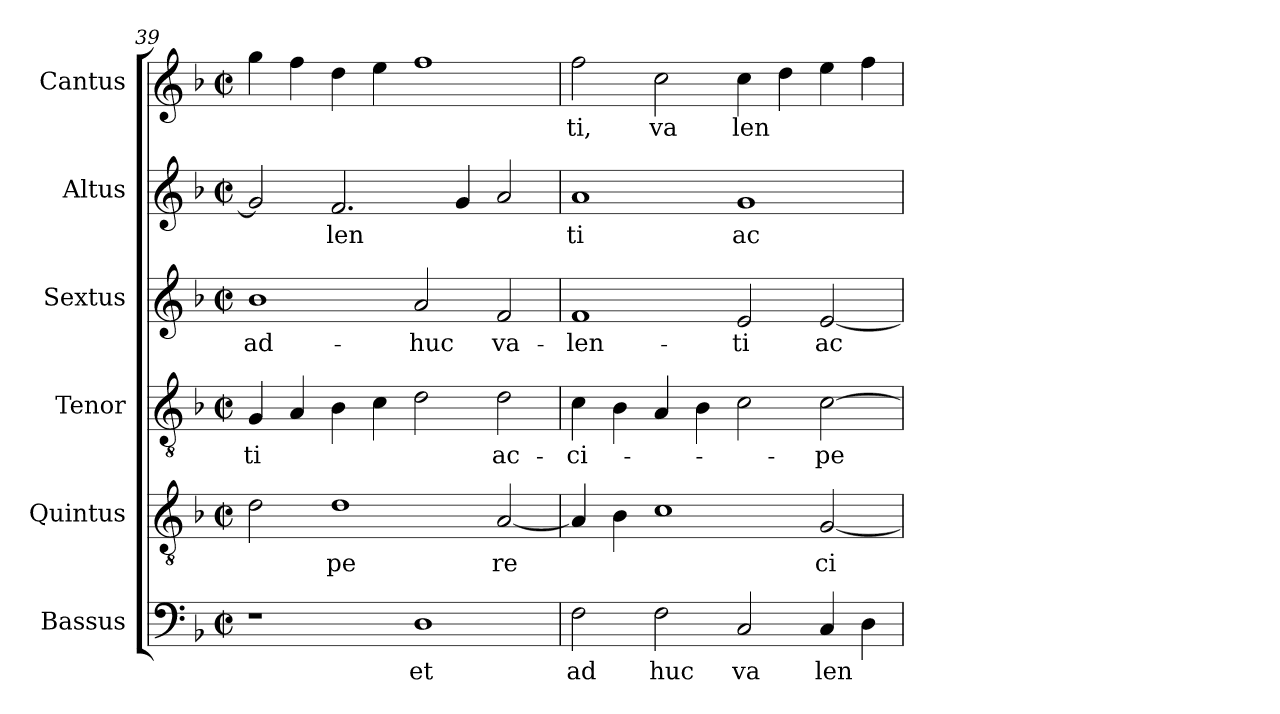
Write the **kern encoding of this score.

**kern	**text	**kern	**text	**kern	**text	**kern	**text	**kern	**text	**kern	**text
*part6	*part6	*part5	*part5	*part4	*part4	*part3	*part3	*part2	*part2	*part1	*part1
*staff6	*staff6	*staff5	*staff5	*staff4	*staff4	*staff3	*staff3	*staff2	*staff2	*staff1	*staff1
*I"Bassus	*	*I"Quintus	*	*I"Tenor	*	*I"Sextus	*	*I"Altus	*	*I"Cantus	*
*clefF4	*	*clefGv2	*	*clefGv2	*	*clefG2	*	*clefG2	*	*clefG2	*
*k[b-]	*	*k[b-]	*	*k[b-]	*	*k[b-]	*	*k[b-]	*	*k[b-]	*
*F:	*	*F:	*	*F:	*	*F:	*	*F:	*	*F:	*
*M2/2	*	*M2/2	*	*M2/2	*	*M2/2	*	*M2/2	*	*M2/2	*
*met(c|)	*	*met(c|)	*	*met(c|)	*	*met(c|)	*	*met(c|)	*	*met(c|)	*
=39	=39	=39	=39	=39	=39	=39	=39	=39	=39	=39	=39
!	!	!	!	!	!LO:LY:b:cj	!	!LO:LY:b:cj	!	!	!	!
1r	.	2d\	.	4G/	-ti	1b-	ad-	2g/]	.	4gg\	.
.	.	.	.	4A/	.	.	.	.	.	4ff\	.
!	!	!	!LO:LY:b:cj	!	!	!	!	!	!LO:LY:b	!	!
.	.	1d	pe	4B-\	.	.	.	2.f/	len	4dd\	.
.	.	.	.	4c\	.	.	.	.	.	4ee\	.
!	!LO:LY:b:cj	!	!	!	!	!	!LO:LY:b:cj	!	!	!	!
1D	et	.	.	2d\	.	2a/	-huc	.	.	1ff	.
.	.	.	.	.	.	.	.	4g/	.	.	.
!	!	!	!LO:LY:b:cj	!	!LO:LY:b:cj	!	!LO:LY:b:cj	!	!	!	!
.	.	[<2A/	re	2d\	ac-	2f/	va-	2a/	.	.	.
=40	=40	=40	=40	=40	=40	=40	=40	=40	=40	=40	=40
!	!LO:LY:b:cj	!	!	!	!LO:LY:b:cj	!	!LO:LY:b:cj	!	!LO:LY:b:cj	!	!LO:LY:b:cj
2F\	ad	4A/]	.	4c\	-ci-	1f	-len-	1a	ti	2ff\	ti,
.	.	4B-\	.	4B-\	.	.	.	.	.	.	.
!	!LO:LY:b:cj	!	!	!	!	!	!	!	!	!	!LO:LY:b:cj
2F\	huc	1c	.	4A/	.	.	.	.	.	2cc\	va
.	.	.	.	4B-\	.	.	.	.	.	.	.
!	!LO:LY:b:cj	!	!	!	!	!	!LO:LY:b:cj	!	!LO:LY:b:cj	!	!LO:LY:b
2C/	va	.	.	2c\	.	2e/	-ti	1g	ac	4cc\	len
.	.	.	.	.	.	.	.	.	.	4dd\	.
!	!LO:LY:b	!	!LO:LY:b:cj	!	!LO:LY:b:cj	!	!LO:LY:b:cj	!	!	!	!
4C/	len	[>2G/	ci	[<2c\	-pe-	[>2e/	ac-	.	.	4ee\	.
4D\	.	.	.	.	.	.	.	.	.	4ff\	.
=	=	=	=	=	=	=	=	=	=	=	=
*-	*-	*-	*-	*-	*-	*-	*-	*-	*-	*-	*-
